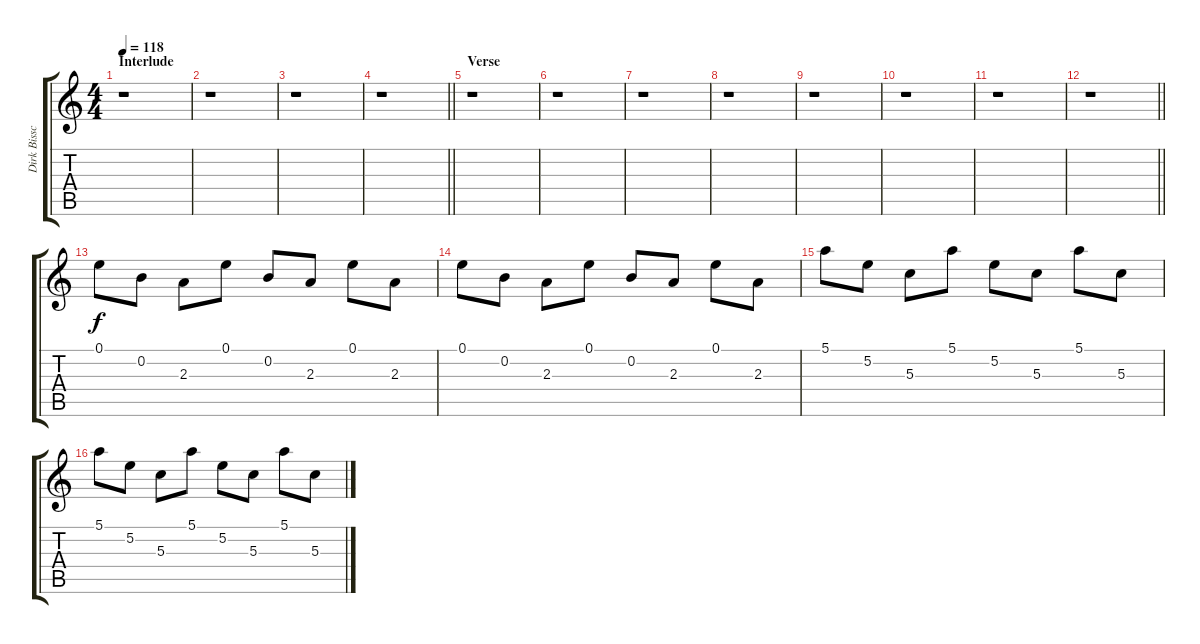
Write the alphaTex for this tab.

\track ("Dirk Bisschoff (Lead Guitar)" "Dirk Bissc") {instrument electricguitarjazz}
\staff {score tabs}
\tuning (E4 B3 G3 D3 A2 E2) {hide}
\ts (4 4)
\section ("" "Interlude")
\tempo 118
\clef g2
\ks c
r.1{dy f} |
r.1 |
r.1 |
\barLineRight lightlight
r.1 |
\section ("" "Verse")
r.1 |
r.1 |
r.1 |
r.1 |
r.1 |
r.1 |
r.1 |
\barLineRight lightlight
r.1 |
0.1.8 0.2.8 2.3.8 0.1.8 0.2.8 2.3.8 0.1.8 2.3.8 |
0.1.8 0.2.8 2.3.8 0.1.8 0.2.8 2.3.8 0.1.8 2.3.8 |
5.1.8 5.2.8 5.3.8 5.1.8 5.2.8 5.3.8 5.1.8 5.3.8 |
5.1.8 5.2.8 5.3.8 5.1.8 5.2.8 5.3.8 5.1.8 5.3.8
